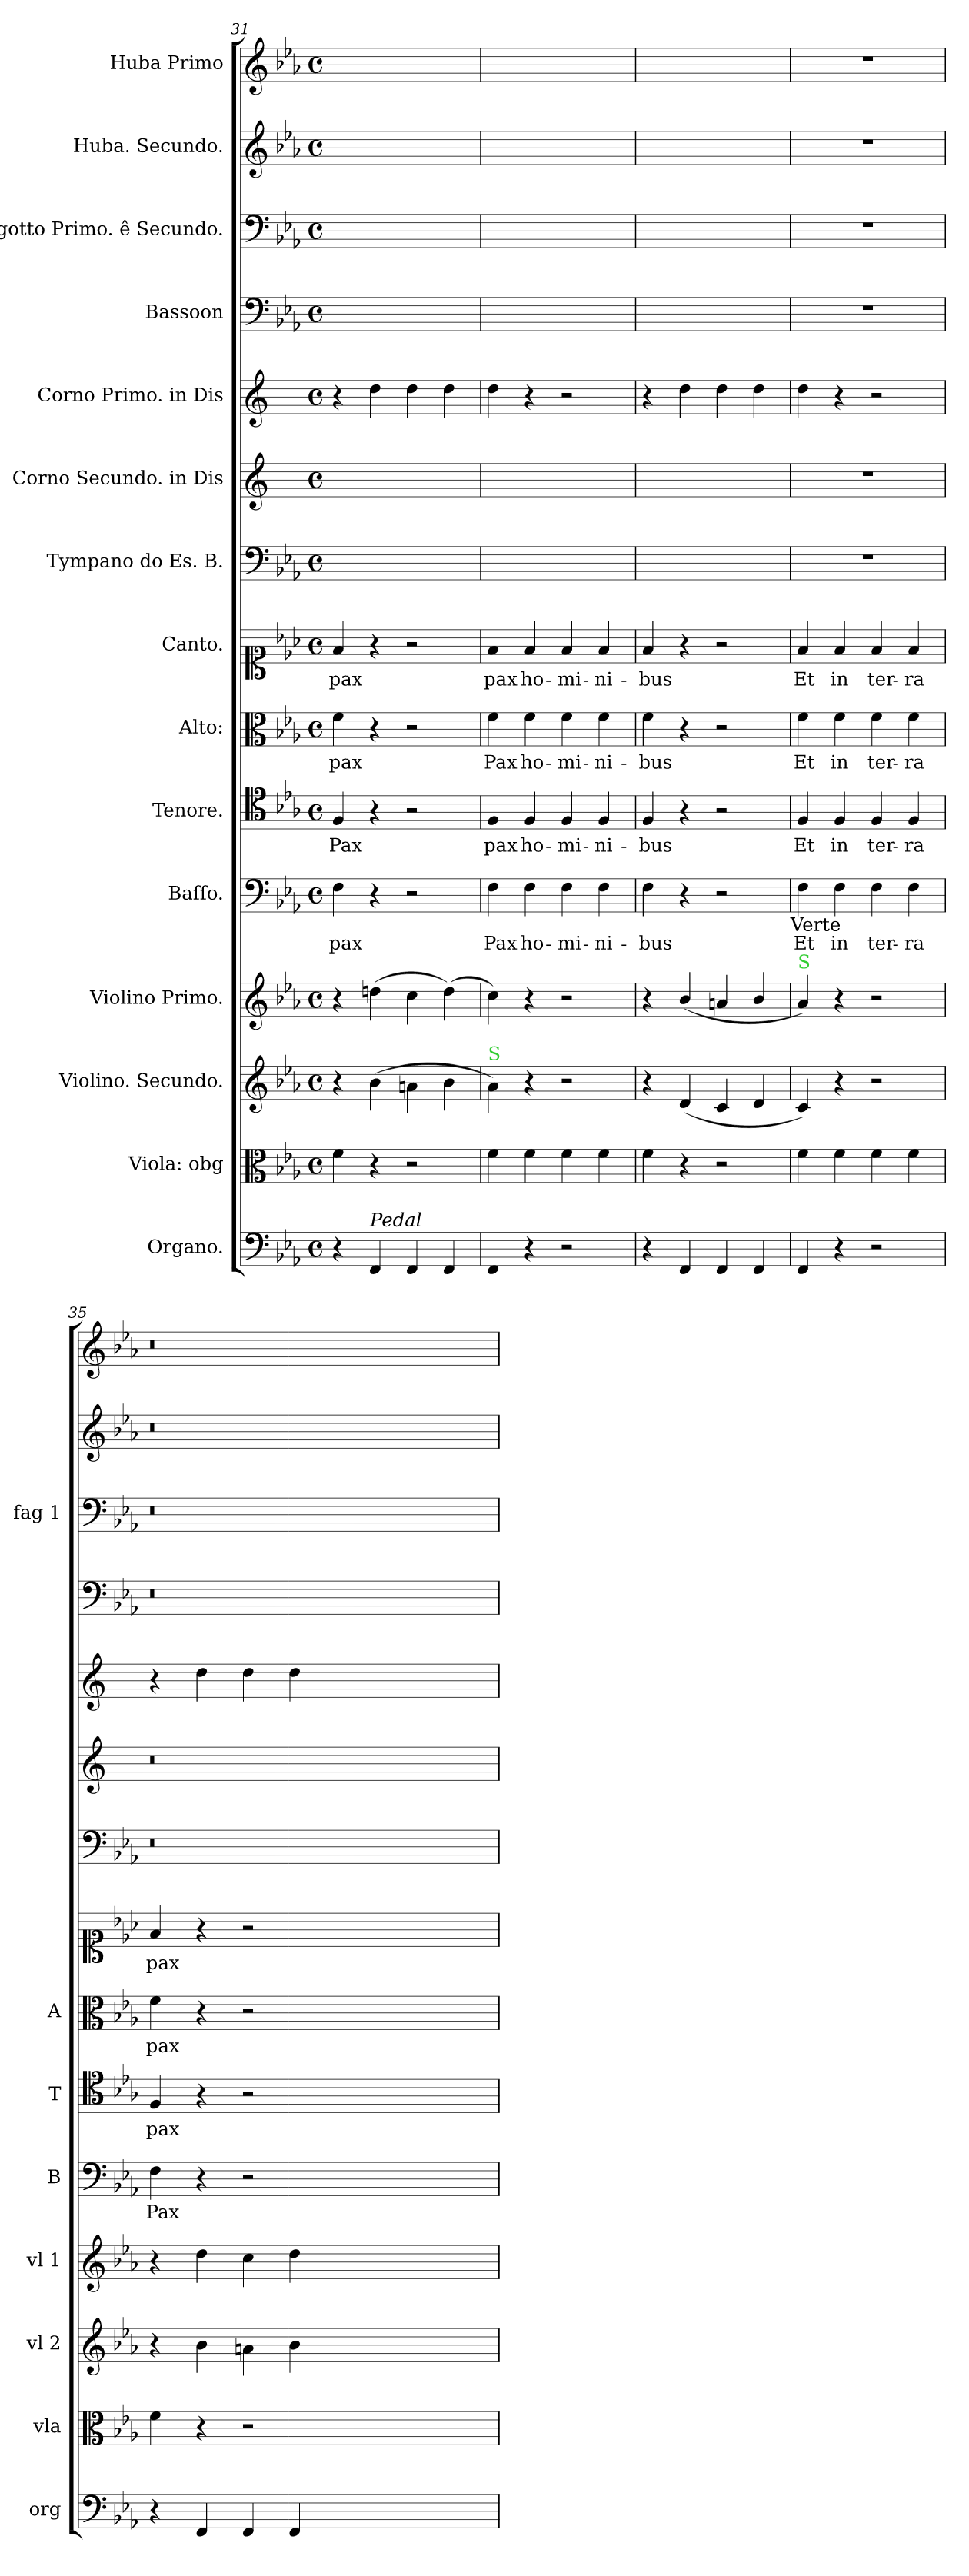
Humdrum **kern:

**kern	**dynam	**kern	**kern	**dynam	**kern	**dynam	**kern	**text	**kern	**text	**kern	**text	**kern	**text	**kern	**kern	**kern	**dynam	**kern	**kern	**kern	**kern
*part15	*part15	*part14	*part13	*part13	*part12	*part12	*part11	*part11	*part10	*part10	*part9	*part9	*part8	*part8	*part7	*part6	*part5	*part5	*part4	*part3	*part2	*part1
*staff15	*staff15	*staff14	*staff13	*staff13	*staff12	*staff12	*staff11	*staff11	*staff10	*staff10	*staff9	*staff9	*staff8	*staff8	*staff7	*staff6	*staff5	*staff5	*staff4	*staff3	*staff2	*staff1
*I"Organo.	*	*I"Viola: obg	*I"Violino. Secundo.	*	*I"Violino Primo.	*	*I"Baſſo.	*	*I"Tenore.	*	*I"Alto:	*	*I"Canto.	*	*I"Tympano do Es. B.	*I"Corno Secundo. in Dis	*I"Corno Primo. in Dis	*	*I"Bassoon	*I"Fagotto Primo. ê Secundo.	*I"Huba. Secundo.	*I"Huba Primo
*I'org	*	*I'vla	*I'vl 2	*	*I'vl 1	*	*I'B	*	*I'T	*	*I'A	*	*	*	*	*	*	*	*	*I'fag 1	*	*
*clefF4	*	*clefC3	*clefG2	*	*clefG2	*	*clefF4	*	*clefC4	*	*clefC3	*	*clefC1	*	*clefF4	*clefG2	*clefG2	*	*clefF4	*clefF4	*clefG2	*clefG2
*	*	*	*	*	*	*	*	*	*	*	*	*	*	*	*	*ITrd5c9	*ITrd5c9	*	*	*	*	*
*k[b-e-a-]	*	*k[b-e-a-]	*k[b-e-a-]	*	*k[b-e-a-]	*	*k[b-e-a-]	*	*k[b-e-a-]	*	*k[b-e-a-]	*	*k[b-e-a-]	*	*k[b-e-a-]	*k[b-e-a-]	*k[b-e-a-]	*	*k[b-e-a-]	*k[b-e-a-]	*k[b-e-a-]	*k[b-e-a-]
*E-:	*	*E-:	*E-:	*	*E-:	*	*E-:	*	*E-:	*	*E-:	*	*E-:	*	*E-:	*E-:	*E-:	*	*E-:	*E-:	*E-:	*E-:
*M4/4	*	*M4/4	*M4/4	*	*M4/4	*	*M4/4	*	*M4/4	*	*M4/4	*	*M4/4	*	*M4/4	*M4/4	*M4/4	*	*M4/4	*M4/4	*M4/4	*M4/4
*met(c)	*	*met(c)	*met(c)	*	*met(c)	*	*met(c)	*	*met(c)	*	*met(c)	*	*met(c)	*	*met(c)	*met(c)	*met(c)	*	*met(c)	*met(c)	*met(c)	*met(c)
=31	=31	=31	=31	=31	=31	=31	=31	=31	=31	=31	=31	=31	=31	=31	=31	=31	=31	=31	=31	=31	=31	=31
4r	.	4f\	4r	.	4r	.	4F\	pax	4F/	Pax	4f\	pax	4f/	pax	1ryy	1ryy	4r	.	1ryy	1ryy	1ryy	1ryy
!LO:TX:a:i:t=Pedal	!	!	!	!	!	!	!	!	!	!	!	!	!	!	!	!	!	!	!	!	!	!
!	!LO:DY:b:rj	!	!	!LO:DY:b	!	!LO:DY:b	!	!	!	!	!	!	!	!	!	!	!	!LO:DY:b	!	!	!	!
4FF/	pia	4r	(4b-\	piano	(4ddn\	piano	4r	.	4r	.	4r	.	4r	.	.	.	4f\	piano	.	.	.	.
4FF/	.	2r	4an\	.	4cc\	.	2r	.	2r	.	2r	.	2r	.	.	.	4f\	.	.	.	.	.
4FF/	.	.	4b-\	.	(4dd\)	.	.	.	.	.	.	.	.	.	.	.	4f\	.	.	.	.	.
=32	=32	=32	=32	=32	=32	=32	=32	=32	=32	=32	=32	=32	=32	=32	=32	=32	=32	=32	=32	=32	=32	=32
!	!	!	!LO:TX:a:color=limegreen:t=S	!	!	!	!	!	!	!	!	!	!	!	!	!	!	!	!	!	!	!
4FF/	.	4f\	4a-\)	.	4cc\)	.	4F\	Pax	4F/	pax	4f\	Pax	4f/	pax	1ryy	1ryy	4f\	.	1ryy	1ryy	1ryy	1ryy
4r	.	4f\	4r	.	4r	.	4F\	ho-	4F/	ho-	4f\	ho-	4f/	ho-	.	.	4r	.	.	.	.	.
2r	.	4f\	2r	.	2r	.	4F\	-mi-	4F/	-mi-	4f\	-mi-	4f/	-mi-	.	.	2r	.	.	.	.	.
.	.	4f\	.	.	.	.	4F\	-ni-	4F/	-ni-	4f\	-ni-	4f/	-ni-	.	.	.	.	.	.	.	.
=33	=33	=33	=33	=33	=33	=33	=33	=33	=33	=33	=33	=33	=33	=33	=33	=33	=33	=33	=33	=33	=33	=33
4r	.	4f\	4r	.	4r	.	4F\	-bus	4F/	-bus	4f\	-bus	4f/	-bus	1ryy	1ryy	4r	.	1ryy	1ryy	1ryy	1ryy
4FF/	.	4r	(4d/	.	(4b-/	.	4r	.	4r	.	4r	.	4r	.	.	.	4f\	.	.	.	.	.
4FF/	.	2r	4c/	.	4an/	.	2r	.	2r	.	2r	.	2r	.	.	.	4f\	.	.	.	.	.
4FF/	.	.	4d/	.	4b-/	.	.	.	.	.	.	.	.	.	.	.	4f\	.	.	.	.	.
!	!	!	!	!	!	!	!LO:TX:b:t=Verte	!	!	!	!	!	!	!	!	!	!	!	!	!	!	!
=34	=34	=34	=34	=34	=34	=34	=34	=34	=34	=34	=34	=34	=34	=34	=34	=34	=34	=34	=34	=34	=34	=34
!	!	!	!	!	!LO:TX:a:color=limegreen:t=S	!	!	!	!	!	!	!	!	!	!	!	!	!	!	!	!	!
4FF/	.	4f\	4c/)	.	4a-/)	.	4F\	Et	4F/	Et	4f\	Et	4f/	Et	1r	1r	4f\	.	1r	1r	1r	1r
4r	.	4f\	4r	.	4r	.	4F\	in	4F/	in	4f\	in	4f/	in	.	.	4r	.	.	.	.	.
2r	.	4f\	2r	.	2r	.	4F\	ter-	4F/	ter-	4f\	ter-	4f/	ter-	.	.	2r	.	.	.	.	.
.	.	4f\	.	.	.	.	4F\	-ra	4F/	-ra	4f\	-ra	4f/	-ra	.	.	.	.	.	.	.	.
=35	=35	=35	=35	=35	=35	=35	=35	=35	=35	=35	=35	=35	=35	=35	=35	=35	=35	=35	=35	=35	=35	=35
4r	.	4f\	4r	.	4r	.	4F\	Pax	4F/	pax	4f\	pax	4f/	pax	0.r	0.r	4r	.	0.r	0.r	0.r	0.r
4FF/	.	4r	4b-\	.	4dd\	.	4r	.	4r	.	4r	.	4r	.	.	.	4f\	.	.	.	.	.
4FF/	.	2r	4an\	.	4cc\	.	2r	.	2r	.	2r	.	2r	.	.	.	4f\	.	.	.	.	.
4FF/	.	.	4b-\	.	4dd\	.	.	.	.	.	.	.	.	.	.	.	4f\	.	.	.	.	.
0ryy	.	0ryy	0ryy	.	0ryy	.	0ryy	.	0ryy	.	0ryy	.	0ryy	.	.	.	0ryy	.	.	.	.	.
=	=	=	=	=	=	=	=	=	=	=	=	=	=	=	=	=	=	=	=	=	=	=
*-	*-	*-	*-	*-	*-	*-	*-	*-	*-	*-	*-	*-	*-	*-	*-	*-	*-	*-	*-	*-	*-	*-
